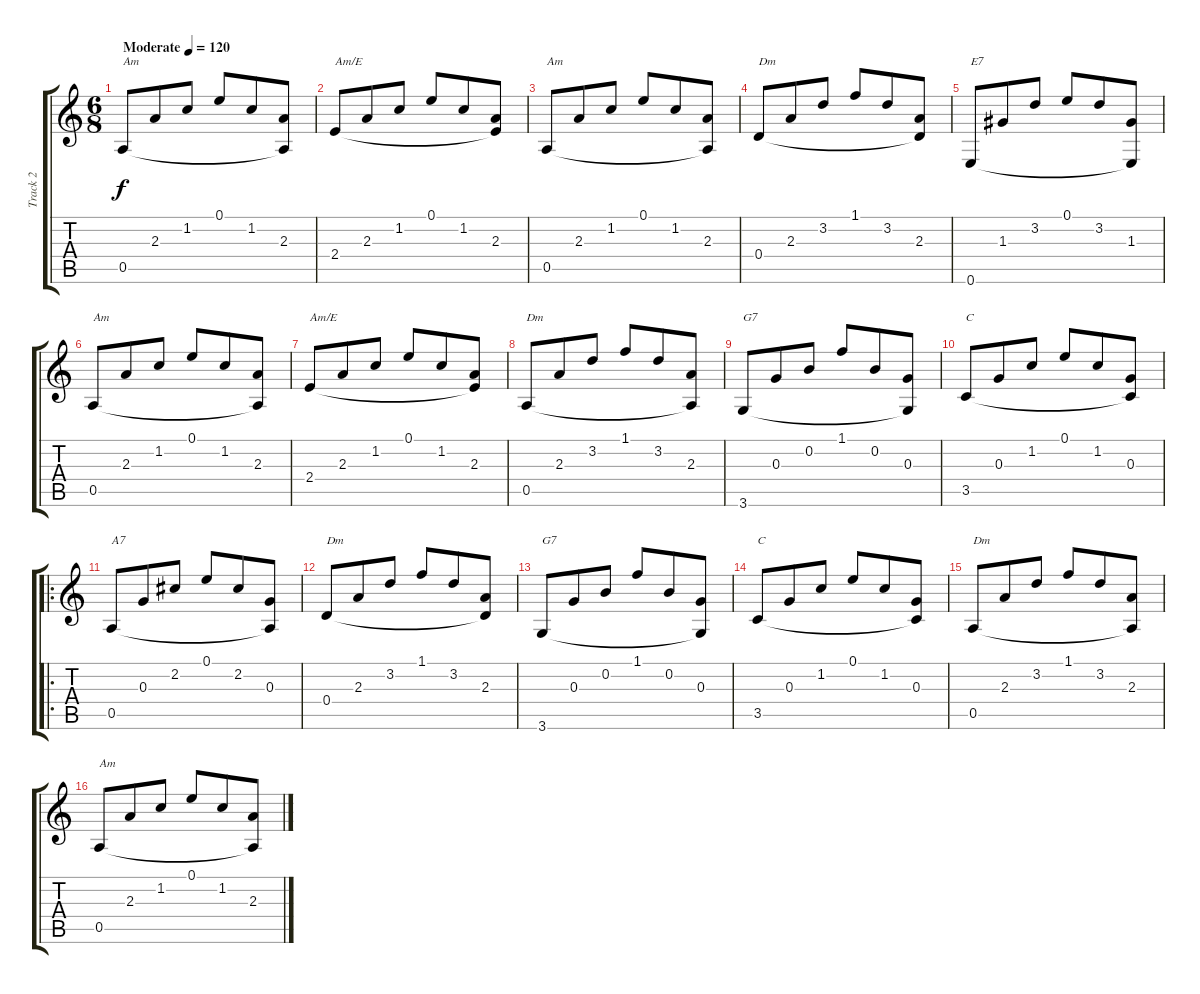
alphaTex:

\track ("Track 2" "Track 2") {instrument acousticguitarsteel}
\staff {score tabs}
\tuning (E4 B3 G3 D3 A2 E2) {hide}
\ts (6 8)
\tempo (120 "Moderate")
\clef g2
\ks c
0.5.8{txt "Am" dy f instrument acousticguitarsteel} 2.3.8 1.2.8 0.1.8 1.2.8 (2.3 0.5{t}).8 |
2.4.8{txt "Am/E"} 2.3.8 1.2.8 0.1.8 1.2.8 (2.3 2.4{t}).8 |
0.5.8{txt "Am"} 2.3.8 1.2.8 0.1.8 1.2.8 (2.3 0.5{t}).8 |
0.4.8{txt "Dm"} 2.3.8 3.2.8 1.1.8 3.2.8 (2.3 0.4{t}).8 |
0.6.8{txt "E7"} 1.3.8 3.2.8 0.1.8 3.2.8 (1.3 0.6{t}).8 |
0.5.8{txt "Am"} 2.3.8 1.2.8 0.1.8 1.2.8 (2.3 0.5{t}).8 |
2.4.8{txt "Am/E"} 2.3.8 1.2.8 0.1.8 1.2.8 (2.3 2.4{t}).8 |
0.5.8{txt "Dm"} 2.3.8 3.2.8 1.1.8 3.2.8 (2.3 0.5{t}).8 |
3.6.8{txt "G7"} 0.3.8 0.2.8 1.1.8 0.2.8 (0.3 3.6{t}).8 |
3.5.8{txt "C"} 0.3.8 1.2.8 0.1.8 1.2.8 (0.3 3.5{t}).8 |
\ro
0.5.8{txt "A7"} 0.3.8 2.2.8 0.1.8 2.2.8 (0.3 0.5{t}).8 |
0.4.8{txt "Dm"} 2.3.8 3.2.8 1.1.8 3.2.8 (2.3 0.4{t}).8 |
3.6.8{txt "G7"} 0.3.8 0.2.8 1.1.8 0.2.8 (0.3 3.6{t}).8 |
3.5.8{txt "C"} 0.3.8 1.2.8 0.1.8 1.2.8 (0.3 3.5{t}).8 |
0.5.8{txt "Dm"} 2.3.8 3.2.8 1.1.8 3.2.8 (2.3 0.5{t}).8 |
0.5.8{txt "Am"} 2.3.8 1.2.8 0.1.8 1.2.8 (2.3 0.5{t}).8
